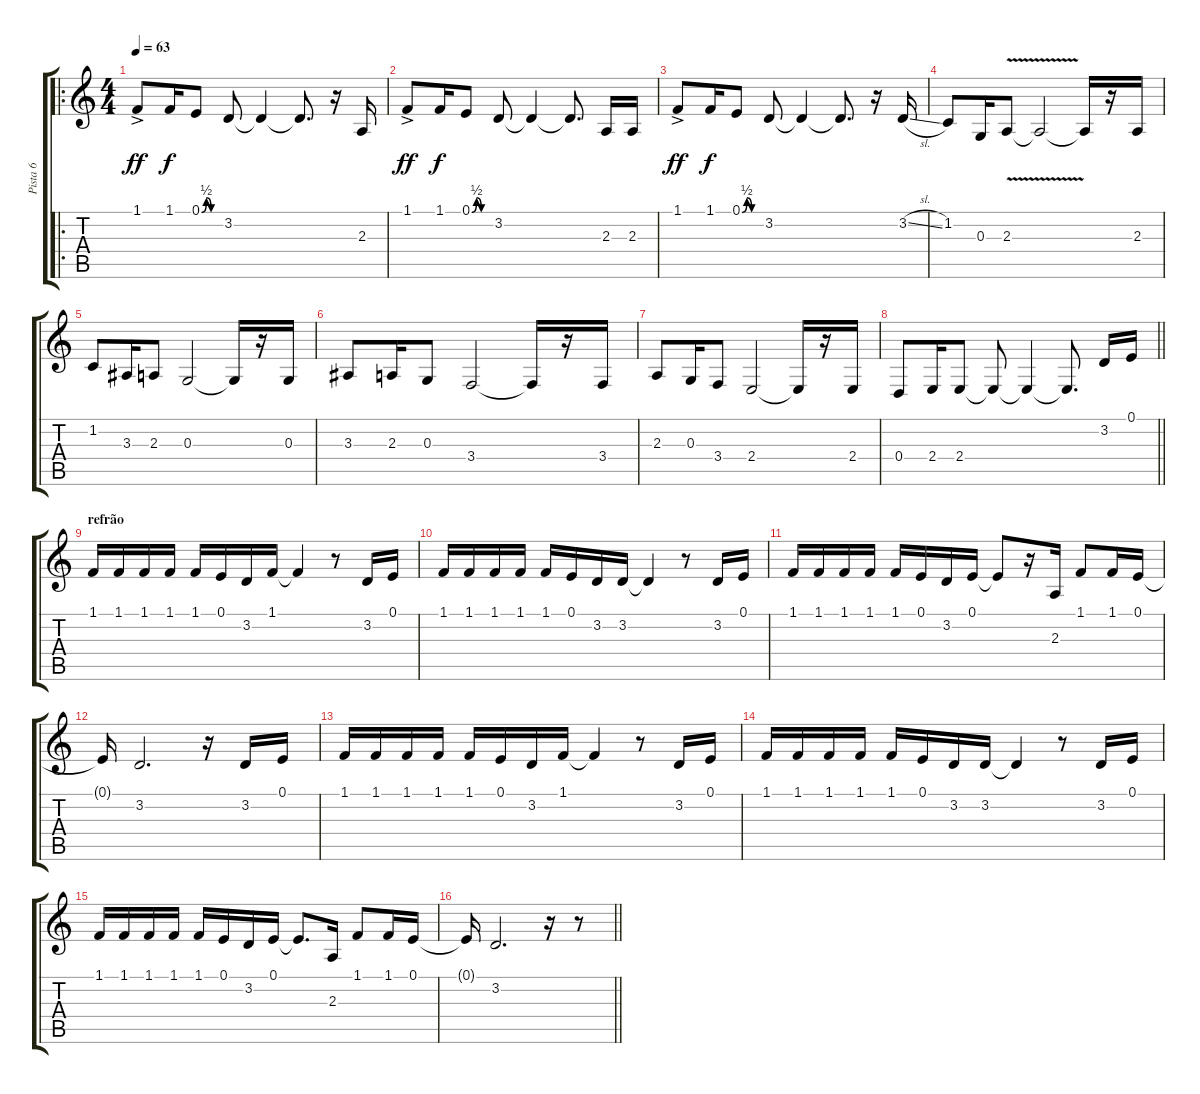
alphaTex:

\track ("Pista 6" "Pista 6") {instrument altosax}
\staff {score tabs}
\tuning (E4 B3 G3 D3 A2 E2) {hide}
\ro
\ts (4 4)
\tempo 63
\clef g2
\ks c
1.1{ac}.8{dy ff} 1.1.16{dy f} 0.1{be (custom 0 0 15 2 30 0 60 0)}.8 3.2.8{volume 3} 3.2{t}.4 3.2{t}.8{d} r.16 2.3.16{volume 12} |
1.1{ac}.8{dy ff} 1.1.16{dy f} 0.1{be (custom 0 0 15 2 30 0 60 0)}.8 3.2.8{volume 3} 3.2{t}.4 3.2{t}.8{d} 2.3.16{volume 12} 2.3.16 |
1.1{ac}.8{dy ff} 1.1.16{dy f} 0.1{be (custom 0 0 15 2 30 0 60 0)}.8 3.2.8{volume 2} 3.2{t}.4 3.2{t}.8{d} r.16 3.2{sl}.16{volume 12} |
1.2.8 0.3.16 2.3{v}.8{volume 3} 2.3{t}.2 2.3{t}.16 r.16 2.3.16{volume 12} |
1.2.8 3.3.16 2.3.8 0.3.2{volume 3} 0.3{t}.16 r.16 0.3.16{volume 12} |
3.3.8 2.3.16 0.3.8 3.4.2{volume 3} 3.4{t}.16 r.16 3.4.16{volume 12} |
2.3.8 0.3.16 3.4.8 2.4.2{volume 3} 2.4{t}.16 r.16 2.4.16{volume 12} |
\barLineRight lightlight
0.4.8 2.4.16 2.4.8{volume 3} 2.4{t}.8 2.4{t}.4 2.4{t}.8{d} 3.2.16{volume 12} 0.1.16 |
\section ("" "refrão")
1.1.16 1.1.16 1.1.16 1.1.16 1.1.16 0.1.16 3.2.16 1.1.16 1.1{t}.4{volume 3} r.8 3.2.16{volume 12} 0.1.16 |
1.1.16 1.1.16 1.1.16 1.1.16 1.1.16 0.1.16 3.2.16 3.2.16 3.2{t}.4{volume 3} r.8 3.2.16{volume 12} 0.1.16 |
1.1.16 1.1.16 1.1.16 1.1.16 1.1.16 0.1.16 3.2.16 0.1.16{volume 8} 0.1{t}.8 r.16 2.3.16{volume 12} 1.1.8 1.1.16 0.1.16 |
0.1{t}.16 3.2.2{d volume 3} r.16 3.2.16{volume 12} 0.1.16 |
1.1.16 1.1.16 1.1.16 1.1.16 1.1.16 0.1.16 3.2.16 1.1.16{volume 5} 1.1{t}.4 r.8 3.2.16{volume 12} 0.1.16 |
1.1.16 1.1.16 1.1.16 1.1.16 1.1.16 0.1.16 3.2.16 3.2.16{volume 5} 3.2{t}.4 r.8 3.2.16{volume 12} 0.1.16 |
1.1.16 1.1.16 1.1.16 1.1.16 1.1.16 0.1.16 3.2.16 0.1.16{volume 6} 0.1{t}.8{d} 2.3.16{volume 12} 1.1.8 1.1.16 0.1.16 |
\barLineRight lightlight
0.1{t}.16 3.2.2{d volume 3} r.16 r.8{volume 12}
